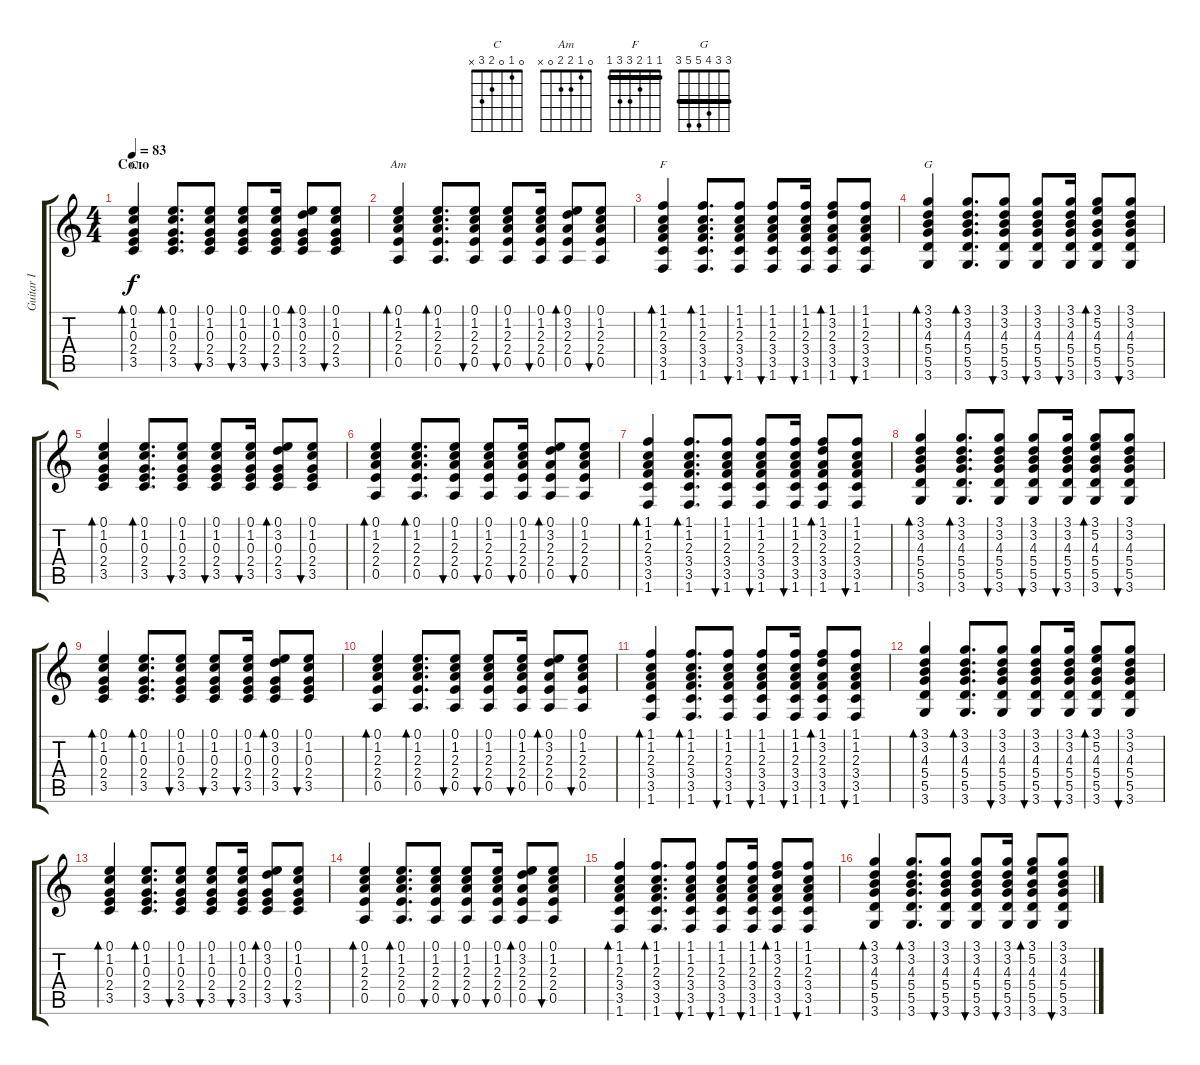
\track ("Guitar I" "Guitar I") {instrument acousticguitarnylon}
\staff {score tabs}
\tuning (E4 B3 G3 D3 A2 E2) {hide}
\chord ("C" 0 1 0 2 3 x)
\chord ("Am" 0 1 2 2 0 x)
\chord ("F" 1 1 2 3 3 1) {barre 1}
\chord ("G" 3 3 4 5 5 3) {barre 3}
\ts (4 4)
\section ("" "Соло")
\tempo 83
\clef g2
\ks c
(0.1 1.2 0.3 2.4 3.5).4{bd 60 ch "C" dy f} (0.1 1.2 0.3 2.4 3.5).8{d bd 60} (0.1 1.2 0.3 2.4 3.5).8{bu 60} (0.1 1.2 0.3 2.4 3.5).8{bu 60} (0.1 1.2 0.3 2.4 3.5).16{bu 60} (0.1 3.2 0.3 2.4 3.5).8{bd 60} (0.1 1.2 0.3 2.4 3.5).8{bu 60} |
(0.1 1.2 2.3 2.4 0.5).4{bd 60 ch "Am"} (0.1 1.2 2.3 2.4 0.5).8{d bd 60} (0.1 1.2 2.3 2.4 0.5).8{bu 60} (0.1 1.2 2.3 2.4 0.5).8{bu 60} (0.1 1.2 2.3 2.4 0.5).16{bu 60} (0.1 3.2 2.3 2.4 0.5).8{bd 60} (0.1 1.2 2.3 2.4 0.5).8{bu 60} |
(1.1 1.2 2.3 3.4 3.5 1.6).4{bd 60 ch "F"} (1.1 1.2 2.3 3.4 3.5 1.6).8{d bd 60} (1.1 1.2 2.3 3.4 3.5 1.6).8{bu 60} (1.1 1.2 2.3 3.4 3.5 1.6).8{bu 60} (1.1 1.2 2.3 3.4 3.5 1.6).16{bu 60} (1.1 3.2 2.3 3.4 3.5 1.6).8{bd 60} (1.1 1.2 2.3 3.4 3.5 1.6).8{bu 60} |
(3.1 3.2 4.3 5.4 5.5 3.6).4{bd 60 ch "G"} (3.1 3.2 4.3 5.4 5.5 3.6).8{d bd 60} (3.1 3.2 4.3 5.4 5.5 3.6).8{bu 60} (3.1 3.2 4.3 5.4 5.5 3.6).8{bu 60} (3.1 3.2 4.3 5.4 5.5 3.6).16{bu 60} (3.1 5.2 4.3 5.4 5.5 3.6).8{bd 60} (3.1 3.2 4.3 5.4 5.5 3.6).8{bu 60} |
(0.1 1.2 0.3 2.4 3.5).4{bd 60} (0.1 1.2 0.3 2.4 3.5).8{d bd 60} (0.1 1.2 0.3 2.4 3.5).8{bu 60} (0.1 1.2 0.3 2.4 3.5).8{bu 60} (0.1 1.2 0.3 2.4 3.5).16{bu 60} (0.1 3.2 0.3 2.4 3.5).8{bd 60} (0.1 1.2 0.3 2.4 3.5).8{bu 60} |
(0.1 1.2 2.3 2.4 0.5).4{bd 60} (0.1 1.2 2.3 2.4 0.5).8{d bd 60} (0.1 1.2 2.3 2.4 0.5).8{bu 60} (0.1 1.2 2.3 2.4 0.5).8{bu 60} (0.1 1.2 2.3 2.4 0.5).16{bu 60} (0.1 3.2 2.3 2.4 0.5).8{bd 60} (0.1 1.2 2.3 2.4 0.5).8{bu 60} |
(1.1 1.2 2.3 3.4 3.5 1.6).4{bd 60} (1.1 1.2 2.3 3.4 3.5 1.6).8{d bd 60} (1.1 1.2 2.3 3.4 3.5 1.6).8{bu 60} (1.1 1.2 2.3 3.4 3.5 1.6).8{bu 60} (1.1 1.2 2.3 3.4 3.5 1.6).16{bu 60} (1.1 3.2 2.3 3.4 3.5 1.6).8{bd 60} (1.1 1.2 2.3 3.4 3.5 1.6).8{bu 60} |
(3.1 3.2 4.3 5.4 5.5 3.6).4{bd 60} (3.1 3.2 4.3 5.4 5.5 3.6).8{d bd 60} (3.1 3.2 4.3 5.4 5.5 3.6).8{bu 60} (3.1 3.2 4.3 5.4 5.5 3.6).8{bu 60} (3.1 3.2 4.3 5.4 5.5 3.6).16{bu 60} (3.1 5.2 4.3 5.4 5.5 3.6).8{bd 60} (3.1 3.2 4.3 5.4 5.5 3.6).8{bu 60} |
(0.1 1.2 0.3 2.4 3.5).4{bd 60} (0.1 1.2 0.3 2.4 3.5).8{d bd 60} (0.1 1.2 0.3 2.4 3.5).8{bu 60} (0.1 1.2 0.3 2.4 3.5).8{bu 60} (0.1 1.2 0.3 2.4 3.5).16{bu 60} (0.1 3.2 0.3 2.4 3.5).8{bd 60} (0.1 1.2 0.3 2.4 3.5).8{bu 60} |
(0.1 1.2 2.3 2.4 0.5).4{bd 60} (0.1 1.2 2.3 2.4 0.5).8{d bd 60} (0.1 1.2 2.3 2.4 0.5).8{bu 60} (0.1 1.2 2.3 2.4 0.5).8{bu 60} (0.1 1.2 2.3 2.4 0.5).16{bu 60} (0.1 3.2 2.3 2.4 0.5).8{bd 60} (0.1 1.2 2.3 2.4 0.5).8{bu 60} |
(1.1 1.2 2.3 3.4 3.5 1.6).4{bd 60} (1.1 1.2 2.3 3.4 3.5 1.6).8{d bd 60} (1.1 1.2 2.3 3.4 3.5 1.6).8{bu 60} (1.1 1.2 2.3 3.4 3.5 1.6).8{bu 60} (1.1 1.2 2.3 3.4 3.5 1.6).16{bu 60} (1.1 3.2 2.3 3.4 3.5 1.6).8{bd 60} (1.1 1.2 2.3 3.4 3.5 1.6).8{bu 60} |
(3.1 3.2 4.3 5.4 5.5 3.6).4{bd 60} (3.1 3.2 4.3 5.4 5.5 3.6).8{d bd 60} (3.1 3.2 4.3 5.4 5.5 3.6).8{bu 60} (3.1 3.2 4.3 5.4 5.5 3.6).8{bu 60} (3.1 3.2 4.3 5.4 5.5 3.6).16{bu 60} (3.1 5.2 4.3 5.4 5.5 3.6).8{bd 60} (3.1 3.2 4.3 5.4 5.5 3.6).8{bu 60} |
(0.1 1.2 0.3 2.4 3.5).4{bd 60} (0.1 1.2 0.3 2.4 3.5).8{d bd 60} (0.1 1.2 0.3 2.4 3.5).8{bu 60} (0.1 1.2 0.3 2.4 3.5).8{bu 60} (0.1 1.2 0.3 2.4 3.5).16{bu 60} (0.1 3.2 0.3 2.4 3.5).8{bd 60} (0.1 1.2 0.3 2.4 3.5).8{bu 60} |
(0.1 1.2 2.3 2.4 0.5).4{bd 60} (0.1 1.2 2.3 2.4 0.5).8{d bd 60} (0.1 1.2 2.3 2.4 0.5).8{bu 60} (0.1 1.2 2.3 2.4 0.5).8{bu 60} (0.1 1.2 2.3 2.4 0.5).16{bu 60} (0.1 3.2 2.3 2.4 0.5).8{bd 60} (0.1 1.2 2.3 2.4 0.5).8{bu 60} |
(1.1 1.2 2.3 3.4 3.5 1.6).4{bd 60} (1.1 1.2 2.3 3.4 3.5 1.6).8{d bd 60} (1.1 1.2 2.3 3.4 3.5 1.6).8{bu 60} (1.1 1.2 2.3 3.4 3.5 1.6).8{bu 60} (1.1 1.2 2.3 3.4 3.5 1.6).16{bu 60} (1.1 3.2 2.3 3.4 3.5 1.6).8{bd 60} (1.1 1.2 2.3 3.4 3.5 1.6).8{bu 60} |
(3.1 3.2 4.3 5.4 5.5 3.6).4{bd 60} (3.1 3.2 4.3 5.4 5.5 3.6).8{d bd 60} (3.1 3.2 4.3 5.4 5.5 3.6).8{bu 60} (3.1 3.2 4.3 5.4 5.5 3.6).8{bu 60} (3.1 3.2 4.3 5.4 5.5 3.6).16{bu 60} (3.1 5.2 4.3 5.4 5.5 3.6).8{bd 60} (3.1 3.2 4.3 5.4 5.5 3.6).8{bu 60}
